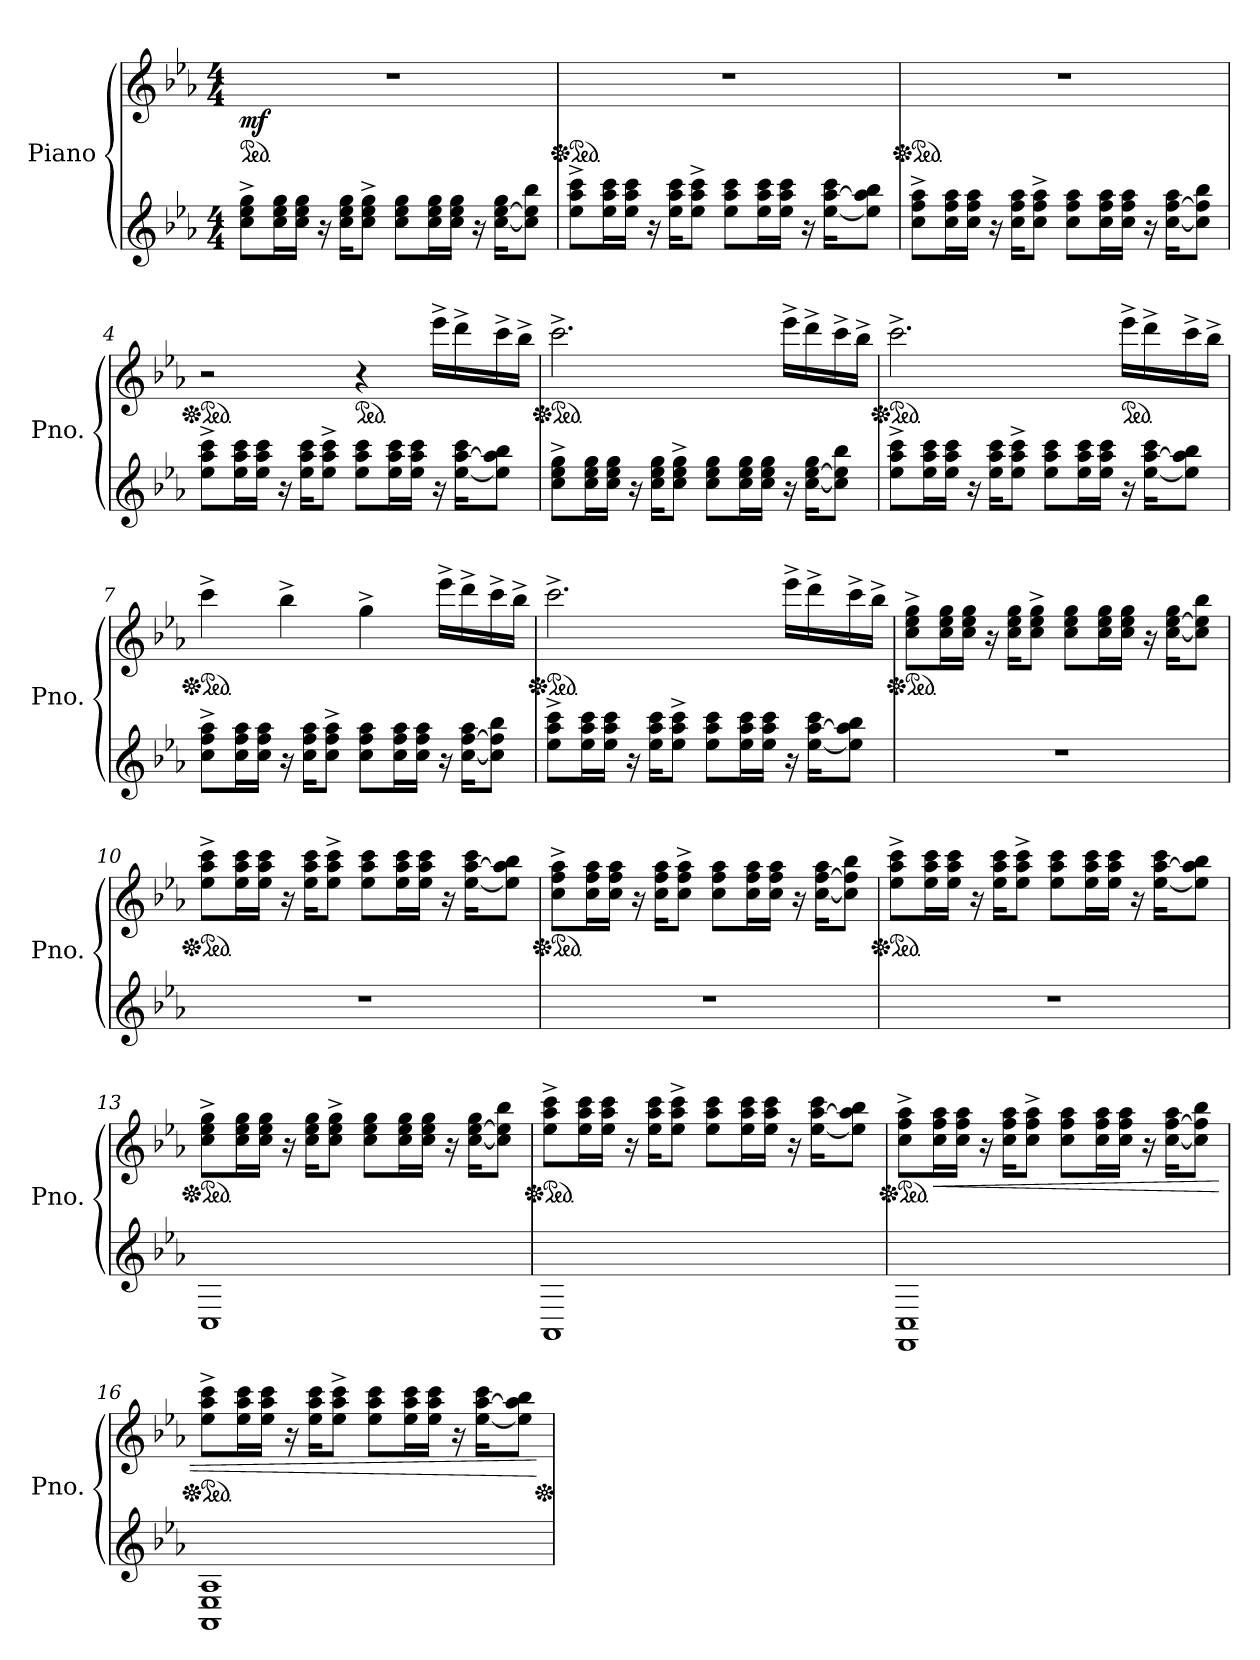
**kern	**kern	**dynam
*part1	*part1	*part1
*staff2	*staff1	*staff1/2
*I"Piano	*	*
*I'Pno.	*	*
*clefG2	*clefG2	*
*k[b-e-a-]	*k[b-e-a-]	*
*M4/4	*M4/4	*
*MM115	*MM115	*
*	*ped	*
=1	=1	=1
!	!	!LO:DY:b
8cc\^ 8ee-\^ 8gg\^L	1r	mf
16cc\ 16ee-\ 16gg\L	.	.
16cc\ 16ee-\ 16gg\JJ	.	.
16r	.	.
16cc\ 16ee-\ 16gg\KL	.	.
8cc\^ 8ee-\^ 8gg\^J	.	.
8cc\ 8ee-\ 8gg\L	.	.
16cc\ 16ee-\ 16gg\L	.	.
16cc\ 16ee-\ 16gg\JJ	.	.
16r	.	.
[16cc\ [16ee-\ 16gg\KL	.	.
8cc\] 8ee-\] 8bb-\J	.	.
=2	=2	=2
*	*Xped	*
*	*ped	*
8ee-\^ 8aa-\^ 8ccc\^L	1r	.
16ee-\ 16aa-\ 16ccc\L	.	.
16ee-\ 16aa-\ 16ccc\JJ	.	.
16r	.	.
16ee-\ 16aa-\ 16ccc\KL	.	.
8ee-\^ 8aa-\^ 8ccc\^J	.	.
8ee-\ 8aa-\ 8ccc\L	.	.
16ee-\ 16aa-\ 16ccc\L	.	.
16ee-\ 16aa-\ 16ccc\JJ	.	.
16r	.	.
[16ee-\ [16aa-\ 16ccc\KL	.	.
8ee-\] 8aa-\] 8bb-\J	.	.
!!LO:LB:g=z
=3	=3	=3
*	*Xped	*
*	*ped	*
8cc\^ 8ff\^ 8aa-\^L	1r	.
16cc\ 16ff\ 16aa-\L	.	.
16cc\ 16ff\ 16aa-\JJ	.	.
16r	.	.
16cc\ 16ff\ 16aa-\KL	.	.
8cc\^ 8ff\^ 8aa-\^J	.	.
8cc\ 8ff\ 8aa-\L	.	.
16cc\ 16ff\ 16aa-\L	.	.
16cc\ 16ff\ 16aa-\JJ	.	.
16r	.	.
[16cc\ [16ff\ 16aa-\KL	.	.
8cc\] 8ff\] 8bb-\J	.	.
=4	=4	=4
*	*Xped	*
*	*ped	*
8ee-\^ 8aa-\^ 8ccc\^L	2r	.
16ee-\ 16aa-\ 16ccc\L	.	.
16ee-\ 16aa-\ 16ccc\JJ	.	.
16r	.	.
16ee-\ 16aa-\ 16ccc\KL	.	.
8ee-\^ 8aa-\^ 8ccc\^J	.	.
*	*ped	*
8ee-\ 8aa-\ 8ccc\L	4r	.
16ee-\ 16aa-\ 16ccc\L	.	.
16ee-\ 16aa-\ 16ccc\JJ	.	.
16r	16eee-^\LL	.
[16ee-\ [16aa-\ 16ccc\KL	16ddd^\	.
8ee-\] 8aa-\] 8bb-\J	16ccc^\	.
.	16bb-^\JJ	.
!!LO:LB:g=z
=5	=5	=5
*	*Xped	*
*	*Xped	*
*	*ped	*
8cc\^ 8ee-\^ 8gg\^L	2.ccc^\	.
16cc\ 16ee-\ 16gg\L	.	.
16cc\ 16ee-\ 16gg\JJ	.	.
16r	.	.
16cc\ 16ee-\ 16gg\KL	.	.
8cc\^ 8ee-\^ 8gg\^J	.	.
8cc\ 8ee-\ 8gg\L	.	.
16cc\ 16ee-\ 16gg\L	.	.
16cc\ 16ee-\ 16gg\JJ	.	.
16r	16eee-^\LL	.
[16cc\ [16ee-\ 16gg\KL	16ddd^\	.
8cc\] 8ee-\] 8bb-\J	16ccc^\	.
.	16bb-^\JJ	.
=6	=6	=6
*	*Xped	*
*	*ped	*
8ee-\^ 8aa-\^ 8ccc\^L	2.ccc^\	.
16ee-\ 16aa-\ 16ccc\L	.	.
16ee-\ 16aa-\ 16ccc\JJ	.	.
16r	.	.
16ee-\ 16aa-\ 16ccc\KL	.	.
8ee-\^ 8aa-\^ 8ccc\^J	.	.
8ee-\ 8aa-\ 8ccc\L	.	.
16ee-\ 16aa-\ 16ccc\L	.	.
16ee-\ 16aa-\ 16ccc\JJ	.	.
*	*ped	*
16r	16eee-^\LL	.
[16ee-\ [16aa-\ 16ccc\KL	16ddd^\	.
8ee-\] 8aa-\] 8bb-\J	16ccc^\	.
.	16bb-^\JJ	.
!!LO:LB:g=z
=7	=7	=7
*	*Xped	*
*	*Xped	*
*	*ped	*
8cc\^ 8ff\^ 8aa-\^L	4ccc^\	.
16cc\ 16ff\ 16aa-\L	.	.
16cc\ 16ff\ 16aa-\JJ	.	.
16r	4bb-^\	.
16cc\ 16ff\ 16aa-\KL	.	.
8cc\^ 8ff\^ 8aa-\^J	.	.
8cc\ 8ff\ 8aa-\L	4gg^\	.
16cc\ 16ff\ 16aa-\L	.	.
16cc\ 16ff\ 16aa-\JJ	.	.
16r	16eee-^\LL	.
[16cc\ [16ff\ 16aa-\KL	16ddd^\	.
8cc\] 8ff\] 8bb-\J	16ccc^\	.
.	16bb-^\JJ	.
=8	=8	=8
*	*Xped	*
*	*ped	*
8ee-\^ 8aa-\^ 8ccc\^L	2.ccc^\	.
16ee-\ 16aa-\ 16ccc\L	.	.
16ee-\ 16aa-\ 16ccc\JJ	.	.
16r	.	.
16ee-\ 16aa-\ 16ccc\KL	.	.
8ee-\^ 8aa-\^ 8ccc\^J	.	.
8ee-\ 8aa-\ 8ccc\L	.	.
16ee-\ 16aa-\ 16ccc\L	.	.
16ee-\ 16aa-\ 16ccc\JJ	.	.
16r	16eee-^\LL	.
[16ee-\ [16aa-\ 16ccc\KL	16ddd^\	.
8ee-\] 8aa-\] 8bb-\J	16ccc^\	.
.	16bb-^\JJ	.
!!LO:LB:g=z
=9	=9	=9
*	*Xped	*
*	*ped	*
1r	8cc\^ 8ee-\^ 8gg\^L	.
.	16cc\ 16ee-\ 16gg\L	.
.	16cc\ 16ee-\ 16gg\JJ	.
.	16r	.
.	16cc\ 16ee-\ 16gg\KL	.
.	8cc\^ 8ee-\^ 8gg\^J	.
.	8cc\ 8ee-\ 8gg\L	.
.	16cc\ 16ee-\ 16gg\L	.
.	16cc\ 16ee-\ 16gg\JJ	.
.	16r	.
.	[16cc\ [16ee-\ 16gg\KL	.
.	8cc\] 8ee-\] 8bb-\J	.
=10	=10	=10
*	*Xped	*
*	*ped	*
1r	8ee-\^ 8aa-\^ 8ccc\^L	.
.	16ee-\ 16aa-\ 16ccc\L	.
.	16ee-\ 16aa-\ 16ccc\JJ	.
.	16r	.
.	16ee-\ 16aa-\ 16ccc\KL	.
.	8ee-\^ 8aa-\^ 8ccc\^J	.
.	8ee-\ 8aa-\ 8ccc\L	.
.	16ee-\ 16aa-\ 16ccc\L	.
.	16ee-\ 16aa-\ 16ccc\JJ	.
.	16r	.
.	[16ee-\ [16aa-\ 16ccc\KL	.
.	8ee-\] 8aa-\] 8bb-\J	.
=11	=11	=11
*	*Xped	*
*	*ped	*
1r	8cc\^ 8ff\^ 8aa-\^L	.
.	16cc\ 16ff\ 16aa-\L	.
.	16cc\ 16ff\ 16aa-\JJ	.
.	16r	.
.	16cc\ 16ff\ 16aa-\KL	.
.	8cc\^ 8ff\^ 8aa-\^J	.
.	8cc\ 8ff\ 8aa-\L	.
.	16cc\ 16ff\ 16aa-\L	.
.	16cc\ 16ff\ 16aa-\JJ	.
.	16r	.
.	[16cc\ [16ff\ 16aa-\KL	.
.	8cc\] 8ff\] 8bb-\J	.
!!LO:PB:g=z
=12	=12	=12
*	*Xped	*
*	*ped	*
1r	8ee-\^ 8aa-\^ 8ccc\^L	.
.	16ee-\ 16aa-\ 16ccc\L	.
.	16ee-\ 16aa-\ 16ccc\JJ	.
.	16r	.
.	16ee-\ 16aa-\ 16ccc\KL	.
.	8ee-\^ 8aa-\^ 8ccc\^J	.
.	8ee-\ 8aa-\ 8ccc\L	.
.	16ee-\ 16aa-\ 16ccc\L	.
.	16ee-\ 16aa-\ 16ccc\JJ	.
.	16r	.
.	[16ee-\ [16aa-\ 16ccc\KL	.
.	8ee-\] 8aa-\] 8bb-\J	.
=13	=13	=13
*	*Xped	*
*	*ped	*
1C	8cc\^ 8ee-\^ 8gg\^L	.
.	16cc\ 16ee-\ 16gg\L	.
.	16cc\ 16ee-\ 16gg\JJ	.
.	16r	.
.	16cc\ 16ee-\ 16gg\KL	.
.	8cc\^ 8ee-\^ 8gg\^J	.
.	8cc\ 8ee-\ 8gg\L	.
.	16cc\ 16ee-\ 16gg\L	.
.	16cc\ 16ee-\ 16gg\JJ	.
.	16r	.
.	[16cc\ [16ee-\ 16gg\KL	.
.	8cc\] 8ee-\] 8bb-\J	.
=14	=14	=14
*	*Xped	*
*	*ped	*
1AA-	8ee-\^ 8aa-\^ 8ccc\^L	.
.	16ee-\ 16aa-\ 16ccc\L	.
.	16ee-\ 16aa-\ 16ccc\JJ	.
.	16r	.
.	16ee-\ 16aa-\ 16ccc\KL	.
.	8ee-\^ 8aa-\^ 8ccc\^J	.
.	8ee-\ 8aa-\ 8ccc\L	.
.	16ee-\ 16aa-\ 16ccc\L	.
.	16ee-\ 16aa-\ 16ccc\JJ	.
.	16r	.
.	[16ee-\ [16aa-\ 16ccc\KL	.
.	8ee-\] 8aa-\] 8bb-\J	.
!!LO:LB:g=z
=15	=15	=15
*	*Xped	*
*	*ped	*
1FF 1C	8cc\^ 8ff\^ 8aa-\^L	.
!	!	!LO:HP:b
.	16cc\ 16ff\ 16aa-\L	<
.	16cc\ 16ff\ 16aa-\JJ	.
.	16r	.
.	16cc\ 16ff\ 16aa-\KL	.
.	8cc\^ 8ff\^ 8aa-\^J	.
.	8cc\ 8ff\ 8aa-\L	.
.	16cc\ 16ff\ 16aa-\L	.
.	16cc\ 16ff\ 16aa-\JJ	.
.	16r	.
.	[16cc\ [16ff\ 16aa-\KL	.
.	8cc\] 8ff\] 8bb-\J	.
=16	=16	=16
*	*Xped	*
*	*ped	*
1AA- 1E- 1A-	8ee-\^ 8aa-\^ 8ccc\^L	.
.	16ee-\ 16aa-\ 16ccc\L	.
.	16ee-\ 16aa-\ 16ccc\JJ	.
.	16r	.
.	16ee-\ 16aa-\ 16ccc\KL	.
.	8ee-\^ 8aa-\^ 8ccc\^J	.
.	8ee-\ 8aa-\ 8ccc\L	.
.	16ee-\ 16aa-\ 16ccc\L	.
.	16ee-\ 16aa-\ 16ccc\JJ	.
.	16r	.
.	[16ee-\ [16aa-\ 16ccc\KL	.
.	8ee-\] 8aa-\] 8bb-\J	.
.	.	[
*	*Xped	*
=	=	=
*-	*-	*-
